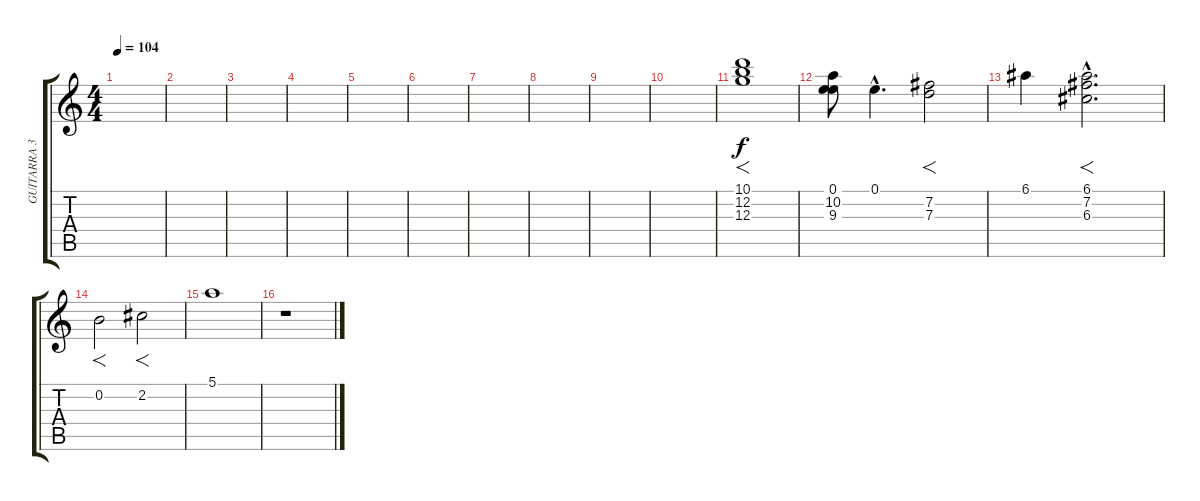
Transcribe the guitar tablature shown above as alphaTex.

\track ("GUITARRA 3" "GUITARRA 3") {instrument distortionguitar}
\staff {score tabs}
\tuning (E4 B3 G3 D3 A2 E2) {hide}
\ts (4 4)
\tempo 104
\clef g2
\ks c
|
|
|
|
|
|
|
|
|
|
(10.1 12.2 12.3).1{f} |
(0.1 10.2 9.3).8 0.1{hac}.4{d} (7.2 7.3).2{f} |
6.1.4 (6.1{hac} 7.2{hac} 6.3{hac}).2{f d} |
0.2.2{f} 2.2.2{f} |
5.1.1 |
r.1
